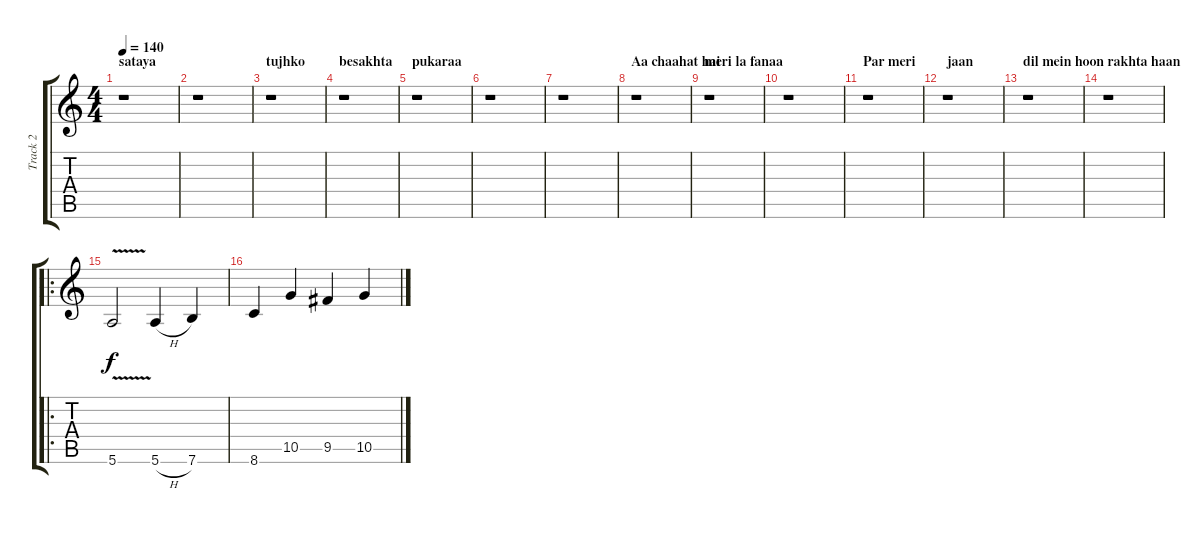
\track ("Track 2" "Track 2") {instrument distortionguitar}
\staff {score tabs}
\tuning (E4 B3 G3 D3 A2 E2) {hide}
\ts (4 4)
\section ("" "sataya")
\tempo 140
\clef g2
\ks c
r.1{dy f} |
r.1 |
\section ("" "tujhko")
r.1 |
\section ("" "besakhta")
r.1 |
\section ("" "pukaraa")
r.1 |
r.1 |
r.1 |
\section ("" "Aa chaahat hai")
r.1 |
\section ("" "meri la fanaa")
r.1 |
r.1 |
\section ("" "Par meri")
r.1 |
\section ("" " jaan ")
r.1 |
\section ("" "dil mein hoon rakhta haan")
r.1 |
r.1 |
\ro
5.6{v}.2 5.6{h}.4 7.6.4 |
8.6.4 10.5.4 9.5.4 10.5.4
